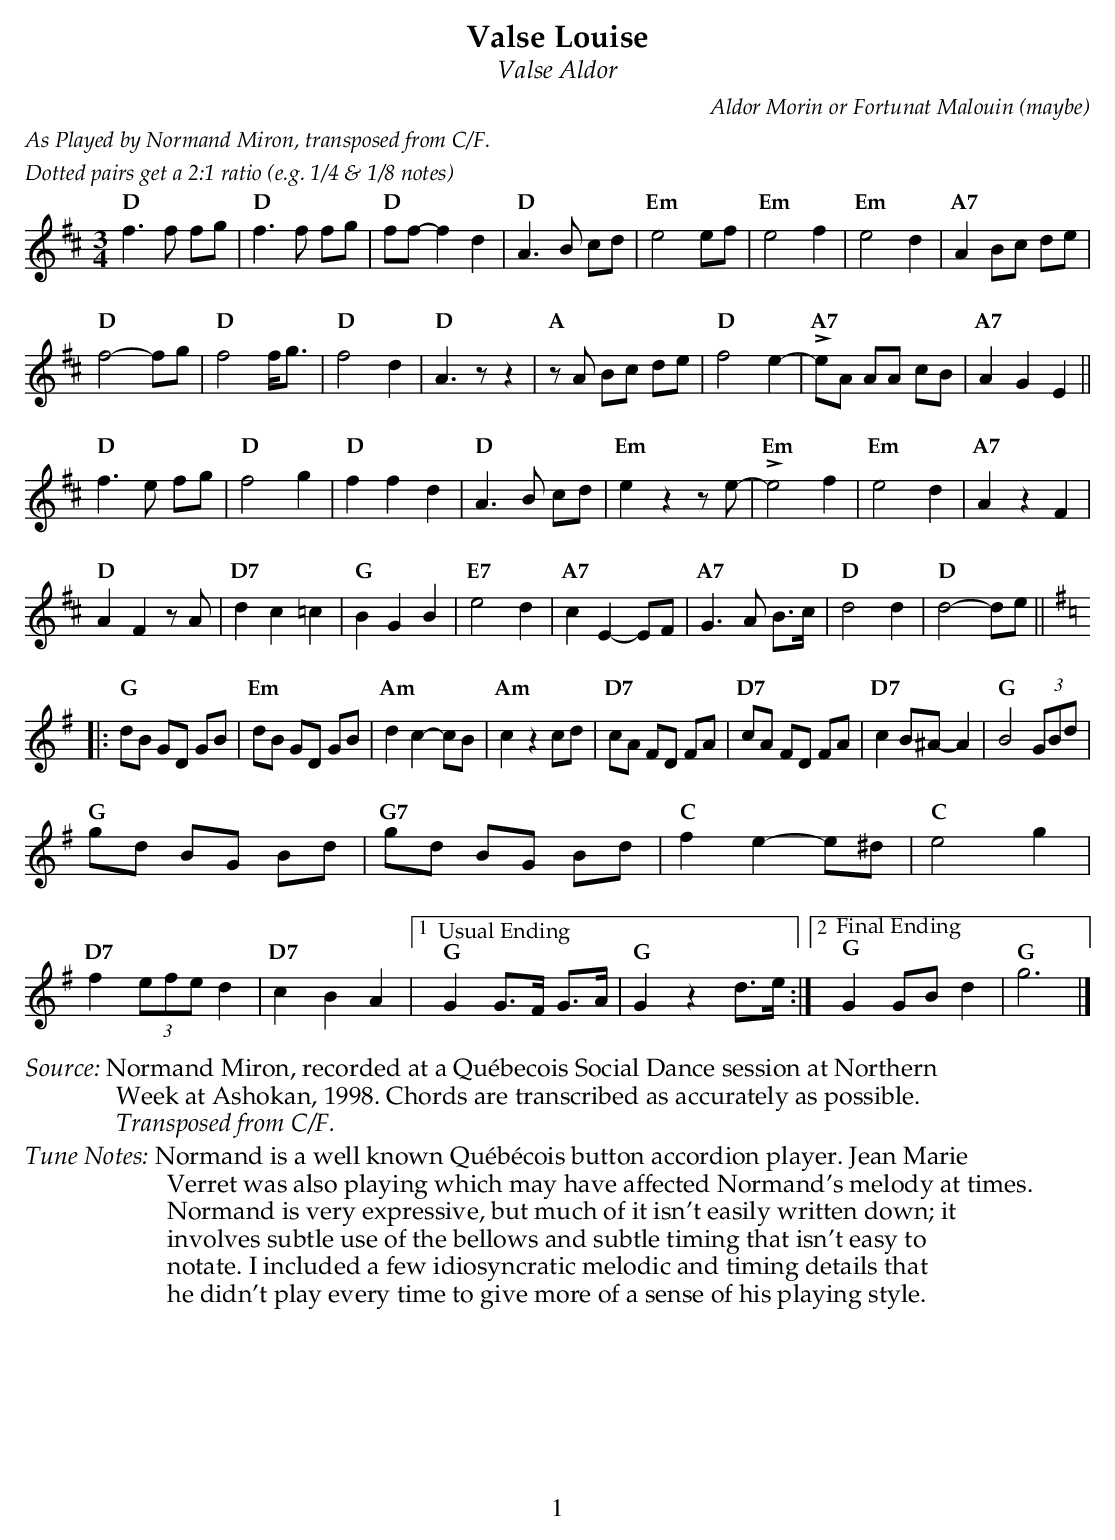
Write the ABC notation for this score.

X:1
T:Valse Louise
T:Valse Aldor
C:Aldor Morin or Fortunat Malouin (maybe)
U:s = !slide!
U:t = !trill!
M:3/4
L:1/8
K:Dmaj
%%textfont Palatino-Italic 14
%%text As Played by Normand Miron, transposed from C/F.
%%text Dotted pairs get a 2:1 ratio (e.g. 1/4 & 1/8 notes)
%%textfont Palatino-Roman 16
"D" f2>f2 fg | "D" f2>f2 fg | "D" ff-f2 d2 | "D" A2>B2 cd |\
"Em" e4 ef | "Em" e4 f2 | "Em" e4 d2 | "A7" A2 Bc de |
"D" f4-fg | "D" f4 f<g | "D" f4 d2 | "D" A3z z2 |\
"A" zA Bc de | "D" f4 e2- | "A7" !>!eA AA cB | "A7" A2 G2 E2 ||
"D" f2>e2 fg | "D" f4 g2 | "D" f2 f2 d2 | "D" A2>B2 cd |\
"Em" e2 z2 ze- | "Em" !>!e4 f2 | "Em" e4 d2 | "A7" A2 z2 F2 |
"D" A2 F2 zA | "D7" d2 c2 =c2 | "G" B2 G2 B2 | "E7" e4 d2 |\
"A7" c2 E2-EF | "A7" G3 A B>c | "D" d4 d2 | "D" d4- de ||
[K:Gmaj] |:
"G" dB GD GB | "Em" dB GD GB | "Am" d2 c2- cB | "Am" c2 z2 cd |\
"D7" cA FD FA | "D7" cA FD FA | "D7" c2 B^A- A2 | "G" B4 (3GBd |
"G" gd BG Bd | "G7" gd BG Bd | "C" f2 e2- e^d |"C" e4 g2 |
"D7" f2 (3efe d2 | "D7" c2 B2 A2 | [1"^Usual Ending" "G" G2 G>F G>A |\
"G" G2 z2 d>e :| [2"^Final Ending" "G" G2 GB d2 | "G" g6 |]
